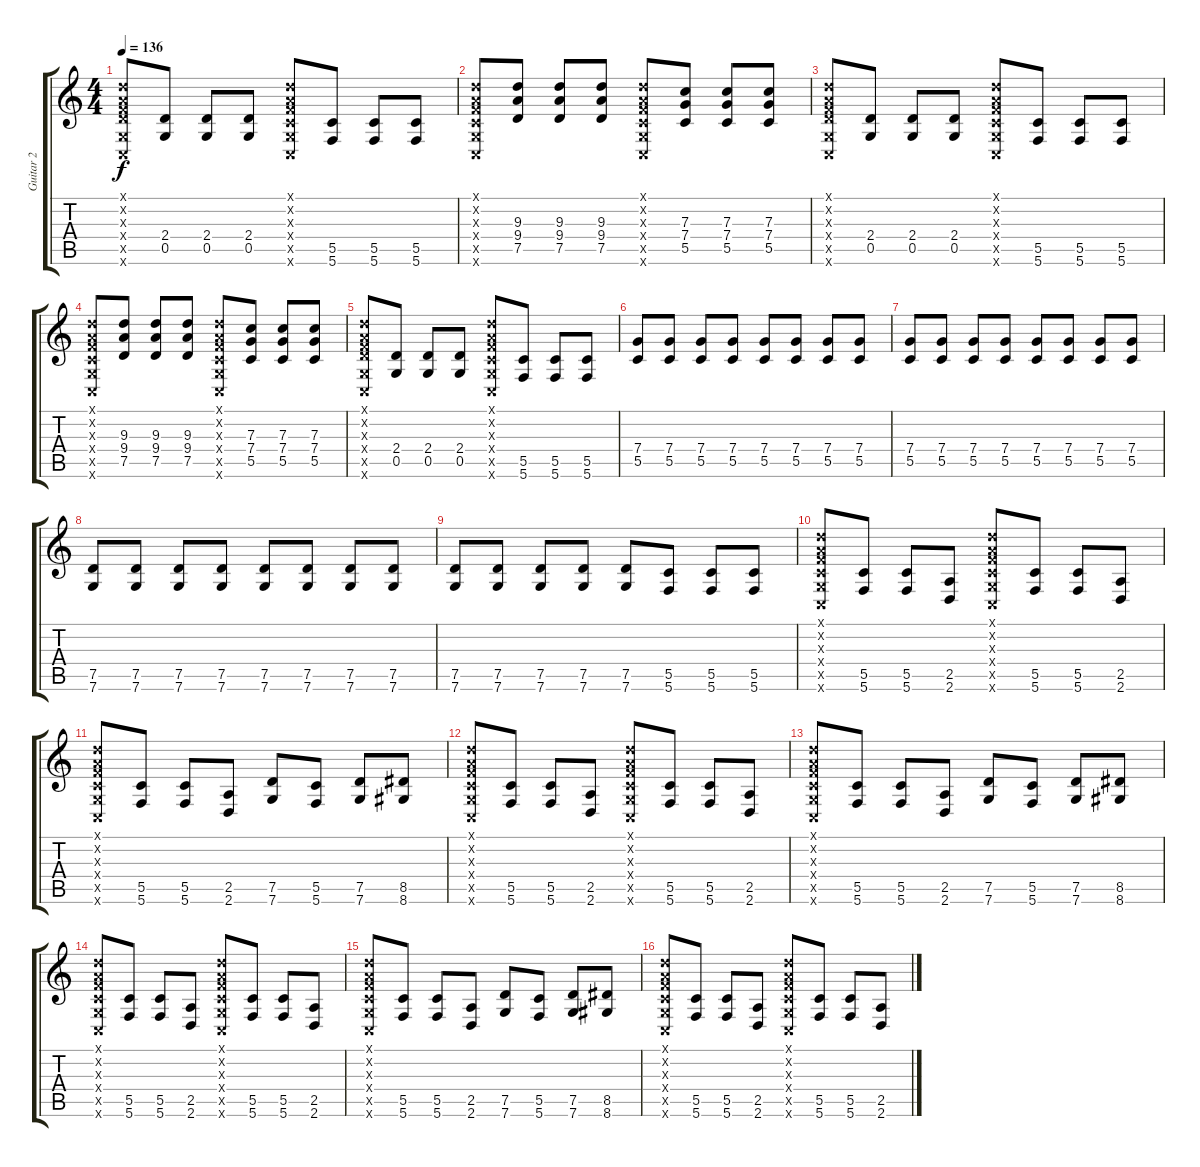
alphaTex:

\track ("Guitar 2" "Guitar 2") {instrument overdrivenguitar}
\staff {score tabs}
\tuning (D4 A3 F3 C3 G2 C2) {hide}
\ts (4 4)
\tempo 136
\clef g2
\ks c
(0.1{x} 0.2{x} 0.3{x} 2.4{x} 0.5{x} 0.6{x}).8{dy f} (2.4 0.5).8 (2.4 0.5).8 (2.4 0.5).8 (0.1{x} 0.2{x} 0.3{x} 0.4{x} 0.5{x} 0.6{x}).8 (5.5 5.6).8 (5.5 5.6).8 (5.5 5.6).8 |
(0.1{x} 0.2{x} 0.3{x} 0.4{x} 0.5{x} 0.6{x}).8 (9.3 9.4 7.5).8 (9.3 9.4 7.5).8 (9.3 9.4 7.5).8 (0.1{x} 0.2{x} 0.3{x} 0.4{x} 0.5{x} 0.6{x}).8 (7.3 7.4 5.5).8 (7.3 7.4 5.5).8 (7.3 7.4 5.5).8 |
(0.1{x} 0.2{x} 0.3{x} 2.4{x} 0.5{x} 0.6{x}).8 (2.4 0.5).8 (2.4 0.5).8 (2.4 0.5).8 (0.1{x} 0.2{x} 0.3{x} 0.4{x} 0.5{x} 0.6{x}).8 (5.5 5.6).8 (5.5 5.6).8 (5.5 5.6).8 |
(0.1{x} 0.2{x} 0.3{x} 0.4{x} 0.5{x} 0.6{x}).8 (9.3 9.4 7.5).8 (9.3 9.4 7.5).8 (9.3 9.4 7.5).8 (0.1{x} 0.2{x} 0.3{x} 0.4{x} 0.5{x} 0.6{x}).8 (7.3 7.4 5.5).8 (7.3 7.4 5.5).8 (7.3 7.4 5.5).8 |
(0.1{x} 0.2{x} 0.3{x} 2.4{x} 0.5{x} 0.6{x}).8 (2.4 0.5).8 (2.4 0.5).8 (2.4 0.5).8 (0.1{x} 0.2{x} 0.3{x} 0.4{x} 0.5{x} 0.6{x}).8 (5.5 5.6).8 (5.5 5.6).8 (5.5 5.6).8 |
(7.4 5.5).8 (7.4 5.5).8 (7.4 5.5).8 (7.4 5.5).8 (7.4 5.5).8 (7.4 5.5).8 (7.4 5.5).8 (7.4 5.5).8 |
(7.4 5.5).8 (7.4 5.5).8 (7.4 5.5).8 (7.4 5.5).8 (7.4 5.5).8 (7.4 5.5).8 (7.4 5.5).8 (7.4 5.5).8 |
(7.5 7.6).8 (7.5 7.6).8 (7.5 7.6).8 (7.5 7.6).8 (7.5 7.6).8 (7.5 7.6).8 (7.5 7.6).8 (7.5 7.6).8 |
(7.5 7.6).8 (7.5 7.6).8 (7.5 7.6).8 (7.5 7.6).8 (7.5 7.6).8 (5.5 5.6).8 (5.5 5.6).8 (5.5 5.6).8 |
(0.1{x} 0.2{x} 0.3{x} 0.4{x} 0.5{x} 0.6{x}).8 (5.5 5.6).8 (5.5 5.6).8 (2.5 2.6).8 (0.1{x} 0.2{x} 0.3{x} 0.4{x} 0.5{x} 0.6{x}).8 (5.5 5.6).8 (5.5 5.6).8 (2.5 2.6).8 |
(0.1{x} 0.2{x} 0.3{x} 0.4{x} 0.5{x} 0.6{x}).8 (5.5 5.6).8 (5.5 5.6).8 (2.5 2.6).8 (7.5 7.6).8 (5.5 5.6).8 (7.5 7.6).8 (8.5 8.6).8 |
(0.1{x} 0.2{x} 0.3{x} 0.4{x} 0.5{x} 0.6{x}).8 (5.5 5.6).8 (5.5 5.6).8 (2.5 2.6).8 (0.1{x} 0.2{x} 0.3{x} 0.4{x} 0.5{x} 0.6{x}).8 (5.5 5.6).8 (5.5 5.6).8 (2.5 2.6).8 |
(0.1{x} 0.2{x} 0.3{x} 0.4{x} 0.5{x} 0.6{x}).8 (5.5 5.6).8 (5.5 5.6).8 (2.5 2.6).8 (7.5 7.6).8 (5.5 5.6).8 (7.5 7.6).8 (8.5 8.6).8 |
(0.1{x} 0.2{x} 0.3{x} 0.4{x} 0.5{x} 0.6{x}).8 (5.5 5.6).8 (5.5 5.6).8 (2.5 2.6).8 (0.1{x} 0.2{x} 0.3{x} 0.4{x} 0.5{x} 0.6{x}).8 (5.5 5.6).8 (5.5 5.6).8 (2.5 2.6).8 |
(0.1{x} 0.2{x} 0.3{x} 0.4{x} 0.5{x} 0.6{x}).8 (5.5 5.6).8 (5.5 5.6).8 (2.5 2.6).8 (7.5 7.6).8 (5.5 5.6).8 (7.5 7.6).8 (8.5 8.6).8 |
(0.1{x} 0.2{x} 0.3{x} 0.4{x} 0.5{x} 0.6{x}).8 (5.5 5.6).8 (5.5 5.6).8 (2.5 2.6).8 (0.1{x} 0.2{x} 0.3{x} 0.4{x} 0.5{x} 0.6{x}).8 (5.5 5.6).8 (5.5 5.6).8 (2.5 2.6).8
